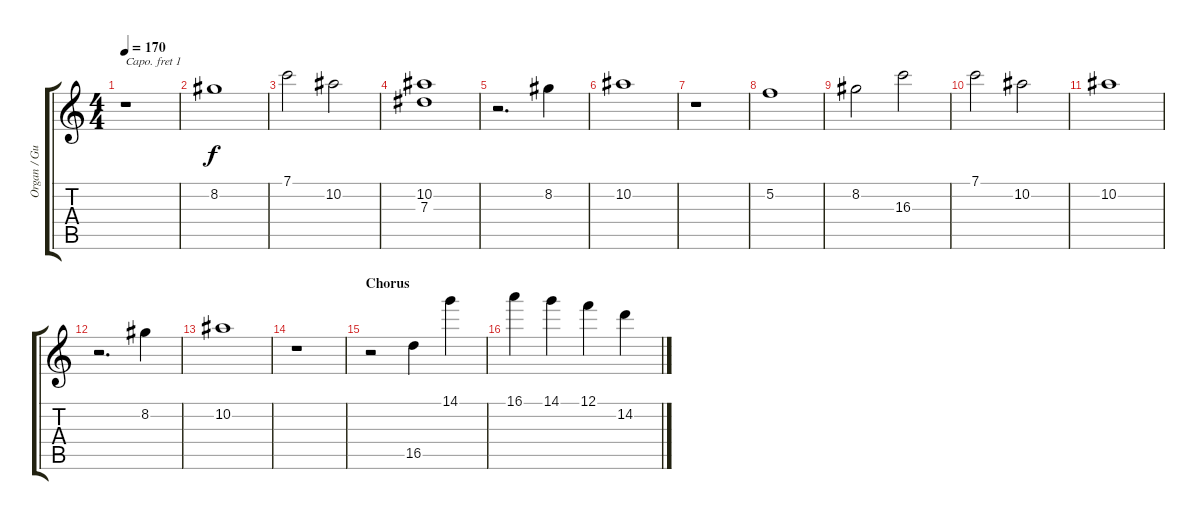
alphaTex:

\track ("Organ / Guitar 3" "Organ / Gu") {instrument electricguitarjazz}
\staff {score tabs}
\capo 1
\tuning (E4 B3 G3 D3 A2 E2) {hide}
\ts (4 4)
\tempo 170
\clef g2
\ks c
r.1{dy f} |
8.2.1 |
7.1.2 10.2.2 |
(10.2 7.3).1 |
r.2{d} 8.2.4 |
10.2.1 |
r.1 |
5.2.1 |
8.2.2 16.3.2 |
7.1.2 10.2.2 |
10.2.1 |
r.2{d} 8.2.4 |
10.2.1 |
r.1 |
\section ("" "Chorus")
r.2 16.5.4 14.1.4 |
16.1.4 14.1.4 12.1.4 14.2.4
